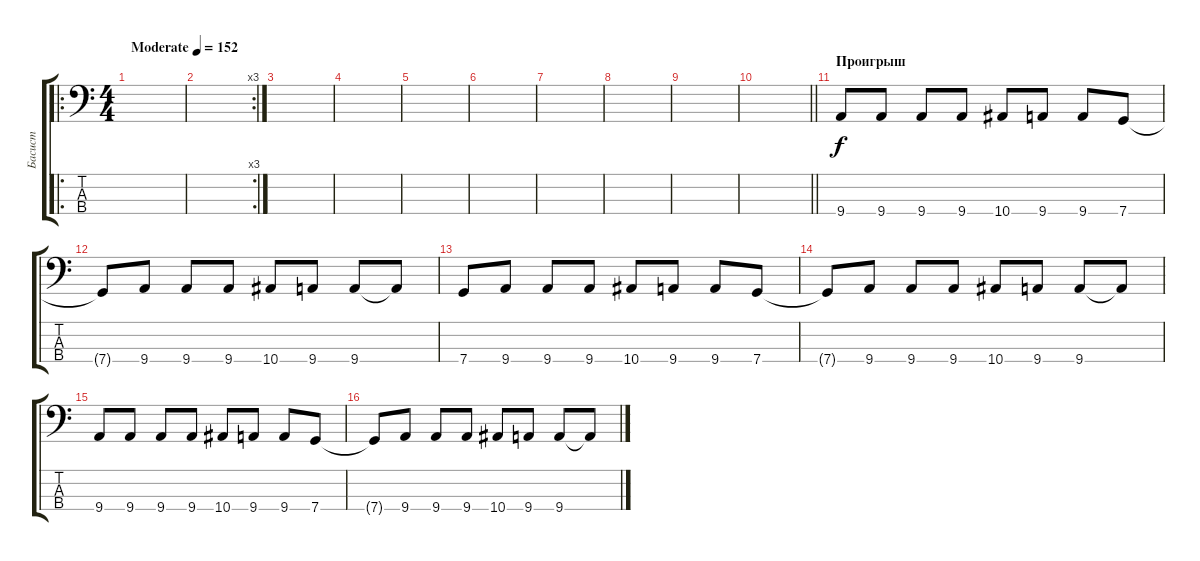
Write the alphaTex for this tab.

\track ("Басист" "Басист") {instrument slapbass1}
\staff {score tabs}
\tuning (F2 C2 G1 C1) {hide}
\ro
\ts (4 4)
\tempo (152 "Moderate")
\clef f4
\ks c
|
\rc 3
|
|
|
|
|
|
|
|
\barLineRight lightlight
|
\section ("" "Проигрыш")
9.4.8 9.4.8 9.4.8 9.4.8 10.4.8 9.4.8 9.4.8 7.4.8 |
7.4{t}.8 9.4.8 9.4.8 9.4.8 10.4.8 9.4.8 9.4.8 9.4{t}.8 |
7.4.8 9.4.8 9.4.8 9.4.8 10.4.8 9.4.8 9.4.8 7.4.8 |
7.4{t}.8 9.4.8 9.4.8 9.4.8 10.4.8 9.4.8 9.4.8 9.4{t}.8 |
9.4.8 9.4.8 9.4.8 9.4.8 10.4.8 9.4.8 9.4.8 7.4.8 |
7.4{t}.8 9.4.8 9.4.8 9.4.8 10.4.8 9.4.8 9.4.8 9.4{t}.8
